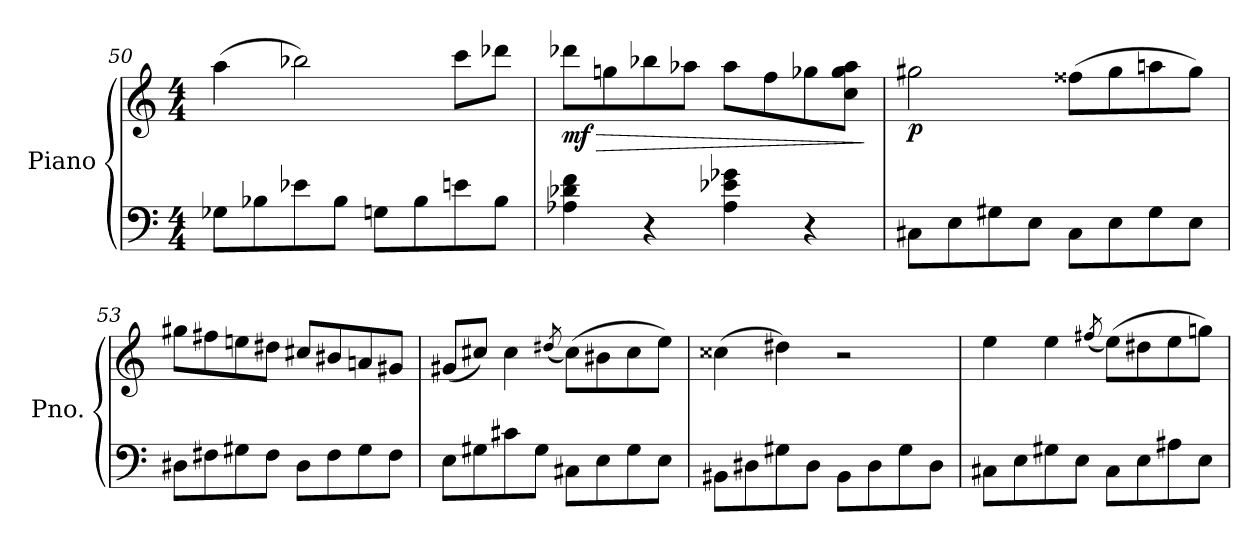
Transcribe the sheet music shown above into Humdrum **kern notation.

**kern	**kern	**dynam
*part1	*part1	*part1
*staff2	*staff1	*staff1/2
*I"Piano	*	*
*I'Pno.	*	*
*clefF4	*clefG2	*
*k[]	*k[]	*
*M4/4	*M4/4	*
=50	=50	=50
8G-X\L	(>4aa\	.
8B-X\	.	.
8e-X\	2bb-X\)	.
8B-\J	.	.
8Gn\L	.	.
8B-\	.	.
8en\	8ccc\L	.
8B-\J	8ddd-X\J	.
=51	=51	=51
!	!	!LO:HP:b
!	!	!LO:DY:n=1:b
4A-X\ 4d-X\ 4f\	8ddd-X\L	> mf
.	8ggn\	.
4r	8bb-X\	.
.	8aa-X\J	.
4A-\ 4e-X\ 4g-X\	8aa-\L	.
.	8ff\	.
4r	8gg-X\	.
.	8cc\ 8gg-\ 8aa-\J	.
.	.	]
!!LO:LB:g=z
=52	=52	=52
!	!	!LO:DY:b
8C#X\L	2gg#X\	p
8E\	.	.
8G#X\	.	.
8E\J	.	.
8C#\L	(>8ff##X\L	.
8E\	8gg#\	.
8G#\	8aan\	.
8E\J	8gg#\J)	.
=53	=53	=53
8D#X\L	8gg#X\L	.
8F#X\	8ff#X\	.
8G#X\	8een\	.
8F#\J	8dd#X\J	.
8D#\L	8cc#X/L	.
8F#\	8b#X/	.
8G#\	8an/	.
8F#\J	8g#X/J	.
=54	=54	=54
8E\L	(<8g#X/L	.
8G#X\	8cc#X/J)	.
8c#X\	4cc#\	.
8G#\J	.	.
.	(<8qdd#X/	.
8C#X\L	(>8cc#\L)	.
8E\	8b#X\	.
8G#\	8cc#\	.
8E\J	8ee\J)	.
=55	=55	=55
8BB#X\L	(>4cc##X\	.
8D#X\	.	.
8G#X\	4dd#X\)	.
8D#\J	.	.
8BB#\L	2r	.
8D#\	.	.
8G#\	.	.
8D#\J	.	.
!!LO:LB:g=z
=56	=56	=56
8C#X\L	4ee\	.
8E\	.	.
8G#X\	4ee\	.
8E\J	.	.
.	(<8qff#X/	.
8C#\L	(>8ee\L)	.
8E\	8dd#X\	.
8A#X\	8ee\	.
8E\J	8ggn\J)	.
=	=	=
*-	*-	*-
